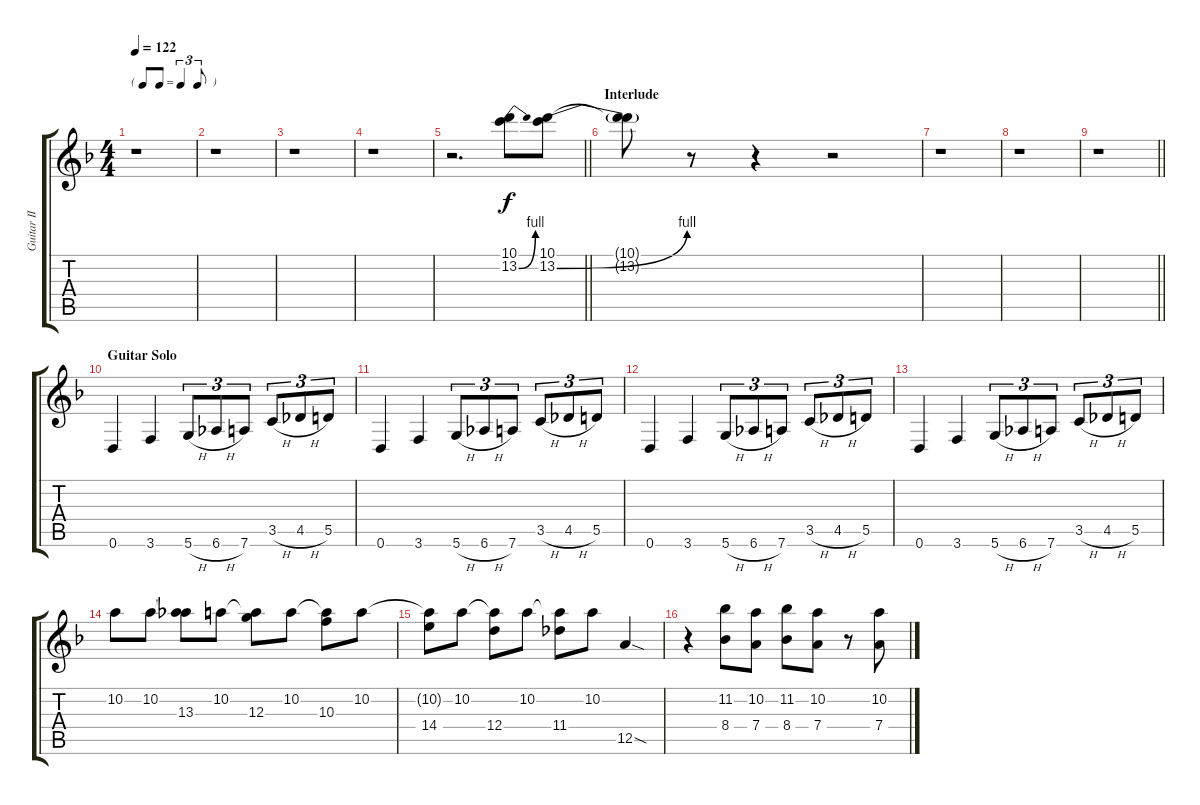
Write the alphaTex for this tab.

\track ("Guitar II" "Guitar II") {instrument distortionguitar}
\staff {score tabs}
\tuning (E4 B3 G3 D3 A2 D2) {hide}
\ts (4 4)
\tf triplet8th
\tempo 122
\clef g2
\ks dminor
r.1{dy f} |
r.1 |
r.1 |
r.1 |
\barLineRight lightlight
r.2{d} (10.1 13.2{be (bend 0 0 60 4)}).8 (10.1 13.2{be (bend 0 0 60 4)}).8 |
\section ("" "Interlude")
(10.1{t} 13.2{t}).8 r.8 r.4 r.2 |
r.1 |
r.1 |
\barLineRight lightlight
r.1 |
\section ("" "Guitar Solo")
0.6.4 3.6.4 5.6{h}.8{tu (3 2)} 6.6{h}.8{tu (3 2)} 7.6.8{tu (3 2)} 3.5{h}.8{tu (3 2)} 4.5{h}.8{tu (3 2)} 5.5.8{tu (3 2)} |
0.6.4 3.6.4 5.6{h}.8{tu (3 2)} 6.6{h}.8{tu (3 2)} 7.6.8{tu (3 2)} 3.5{h}.8{tu (3 2)} 4.5{h}.8{tu (3 2)} 5.5.8{tu (3 2)} |
0.6.4 3.6.4 5.6{h}.8{tu (3 2)} 6.6{h}.8{tu (3 2)} 7.6.8{tu (3 2)} 3.5{h}.8{tu (3 2)} 4.5{h}.8{tu (3 2)} 5.5.8{tu (3 2)} |
0.6.4 3.6.4 5.6{h}.8{tu (3 2)} 6.6{h}.8{tu (3 2)} 7.6.8{tu (3 2)} 3.5{h}.8{tu (3 2)} 4.5{h}.8{tu (3 2)} 5.5.8{tu (3 2)} |
10.2.8 10.2.8 (10.2{t} 13.3).8 10.2.8 (10.2{t} 12.3).8 10.2.8 (10.2{t} 10.3).8 10.2.8 |
(10.2{t} 14.4).8 10.2.8 (10.2{t} 12.4).8 10.2.8 (10.2{t} 11.4).8 10.2.8 12.5{sod}.4 |
r.4 (11.2 8.4).8 (10.2 7.4).8 (11.2 8.4).8 (10.2 7.4).8 r.8 (10.2 7.4).8
